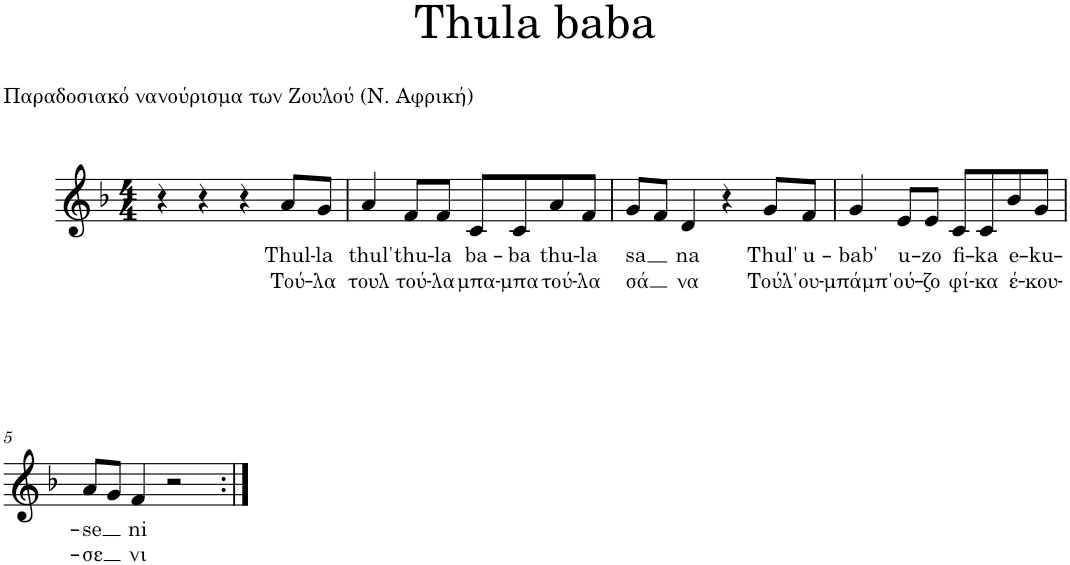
**kern	**text	**text
*part1	*part1	*part1
*staff1	*staff1	*staff1
*I"Piano	*	*
*I'Pno.	*	*
*clefG2	*	*
*k[b-]	*	*
*M4/4	*	*
=1	=1	=1
4r	.	.
4r	.	.
4r	.	.
!	!LO:LY:b	!LO:LY:b
8a/L	Thul-	Τού-
!	!LO:LY:b	!LO:LY:b
8g/J	-la	-λα
=2	=2	=2
!	!LO:LY:b	!LO:LY:b
4a/	thul'	τουλ
!	!LO:LY:b	!LO:LY:b
8f/L	thu-	τού-
!	!LO:LY:b	!LO:LY:b
8f/J	-la	-λα
!	!LO:LY:b	!LO:LY:b
8c/L	ba-	μπα-
!	!LO:LY:b	!LO:LY:b
8c/	-ba	-μπα
!	!LO:LY:b	!LO:LY:b
8a/	thu-	τού-
!	!LO:LY:b	!LO:LY:b
8f/J	-la	-λα
=3	=3	=3
!	!LO:LY:b	!LO:LY:b
8g/L	-sa	-σά
8f/J	.	.
!	!LO:LY:b	!LO:LY:b
4d/	na	να
4r	.	.
!	!LO:LY:b	!LO:LY:b
8g/L	Thul'	Τούλ'
!	!LO:LY:b	!LO:LY:b
8f/J	u-	ου-
=4	=4	=4
!	!LO:LY:b	!LO:LY:b
4g/	-bab'	-μπάμπ'
!	!LO:LY:b	!LO:LY:b
8e/L	u-	ού-
!	!LO:LY:b	!LO:LY:b
8e/J	-zo	-ζο
!	!LO:LY:b	!LO:LY:b
8c/L	fi-	φί-
!	!LO:LY:b	!LO:LY:b
8c/	-ka	-κα
!	!LO:LY:b	!LO:LY:b
8b-/	e-	έ-
!	!LO:LY:b	!LO:LY:b
8g/J	-ku-	-κου-
!!LO:LB:g=z
=5	=5	=5
!	!LO:LY:b	!LO:LY:b
8a/L	-se	-σε
8g/J	.	.
!	!LO:LY:b	!LO:LY:b
4f/	ni	νι
2r	.	.
=:|!	=:|!	=:|!
*-	*-	*-
